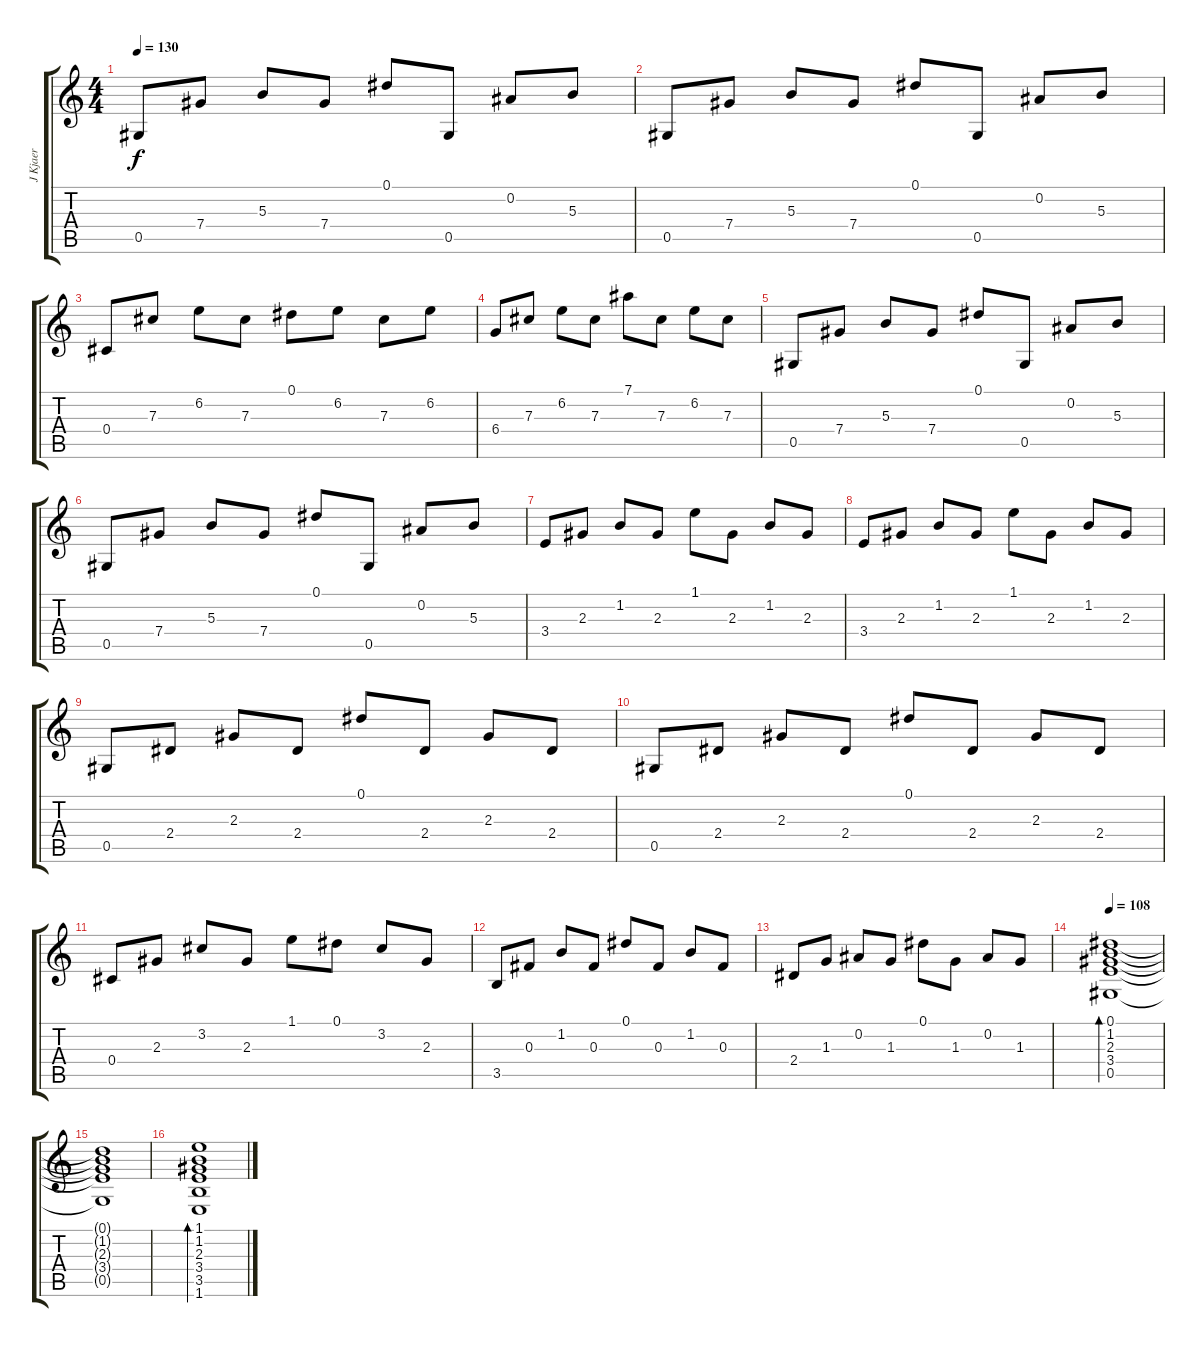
\track ("J Kjaer" "J Kjaer") {instrument acousticguitarsteel}
\staff {score tabs}
\tuning (Eb4 Bb3 Gb3 Db3 Ab2 Eb2) {hide}
\ts (4 4)
\tempo 130
\clef g2
\ks c
0.5.8{dy f} 7.4.8 5.3.8 7.4.8 0.1.8 0.5.8 0.2.8 5.3.8 |
0.5.8 7.4.8 5.3.8 7.4.8 0.1.8 0.5.8 0.2.8 5.3.8 |
0.4.8 7.3.8 6.2.8 7.3.8 0.1.8 6.2.8 7.3.8 6.2.8 |
6.4.8 7.3.8 6.2.8 7.3.8 7.1.8 7.3.8 6.2.8 7.3.8 |
0.5.8 7.4.8 5.3.8 7.4.8 0.1.8 0.5.8 0.2.8 5.3.8 |
0.5.8 7.4.8 5.3.8 7.4.8 0.1.8 0.5.8 0.2.8 5.3.8 |
3.4.8 2.3.8 1.2.8 2.3.8 1.1.8 2.3.8 1.2.8 2.3.8 |
3.4.8 2.3.8 1.2.8 2.3.8 1.1.8 2.3.8 1.2.8 2.3.8 |
0.5.8 2.4.8 2.3.8 2.4.8 0.1.8 2.4.8 2.3.8 2.4.8 |
0.5.8 2.4.8 2.3.8 2.4.8 0.1.8 2.4.8 2.3.8 2.4.8 |
0.4.8 2.3.8 3.2.8 2.3.8 1.1.8 0.1.8 3.2.8 2.3.8 |
3.5.8 0.3.8 1.2.8 0.3.8 0.1.8 0.3.8 1.2.8 0.3.8 |
2.4.8 1.3.8 0.2.8 1.3.8 0.1.8 1.3.8 0.2.8 1.3.8 |
\tempo 108
(0.1 1.2 2.3 3.4 0.5).1{bd 240} |
(0.1{t} 1.2{t} 2.3{t} 3.4{t} 0.5{t}).1 |
(1.1 1.2 2.3 3.4 3.5 1.6).1{bd 240}
